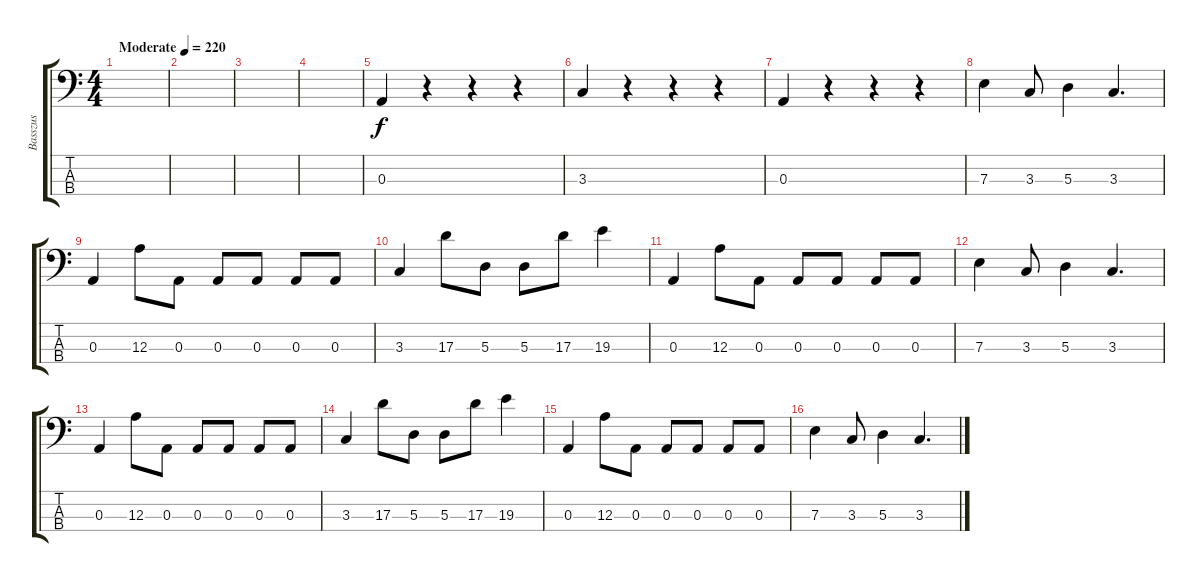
\track ("Basszus" "Basszus") {instrument electricbassfinger}
\staff {score tabs}
\tuning (G2 D2 A1 E1) {hide}
\ts (4 4)
\tempo (220 "Moderate")
\clef f4
\ks c
|
|
|
|
0.3.4 r.4 r.4 r.4 |
3.3.4 r.4 r.4 r.4 |
0.3.4 r.4 r.4 r.4 |
7.3.4 3.3.8 5.3.4 3.3.4{d} |
0.3.4 12.3.8 0.3.8 0.3.8 0.3.8 0.3.8 0.3.8 |
3.3.4 17.3.8 5.3.8 5.3.8 17.3.8 19.3.4 |
0.3.4 12.3.8 0.3.8 0.3.8 0.3.8 0.3.8 0.3.8 |
7.3.4 3.3.8 5.3.4 3.3.4{d} |
0.3.4 12.3.8 0.3.8 0.3.8 0.3.8 0.3.8 0.3.8 |
3.3.4 17.3.8 5.3.8 5.3.8 17.3.8 19.3.4 |
0.3.4 12.3.8 0.3.8 0.3.8 0.3.8 0.3.8 0.3.8 |
7.3.4 3.3.8 5.3.4 3.3.4{d}
